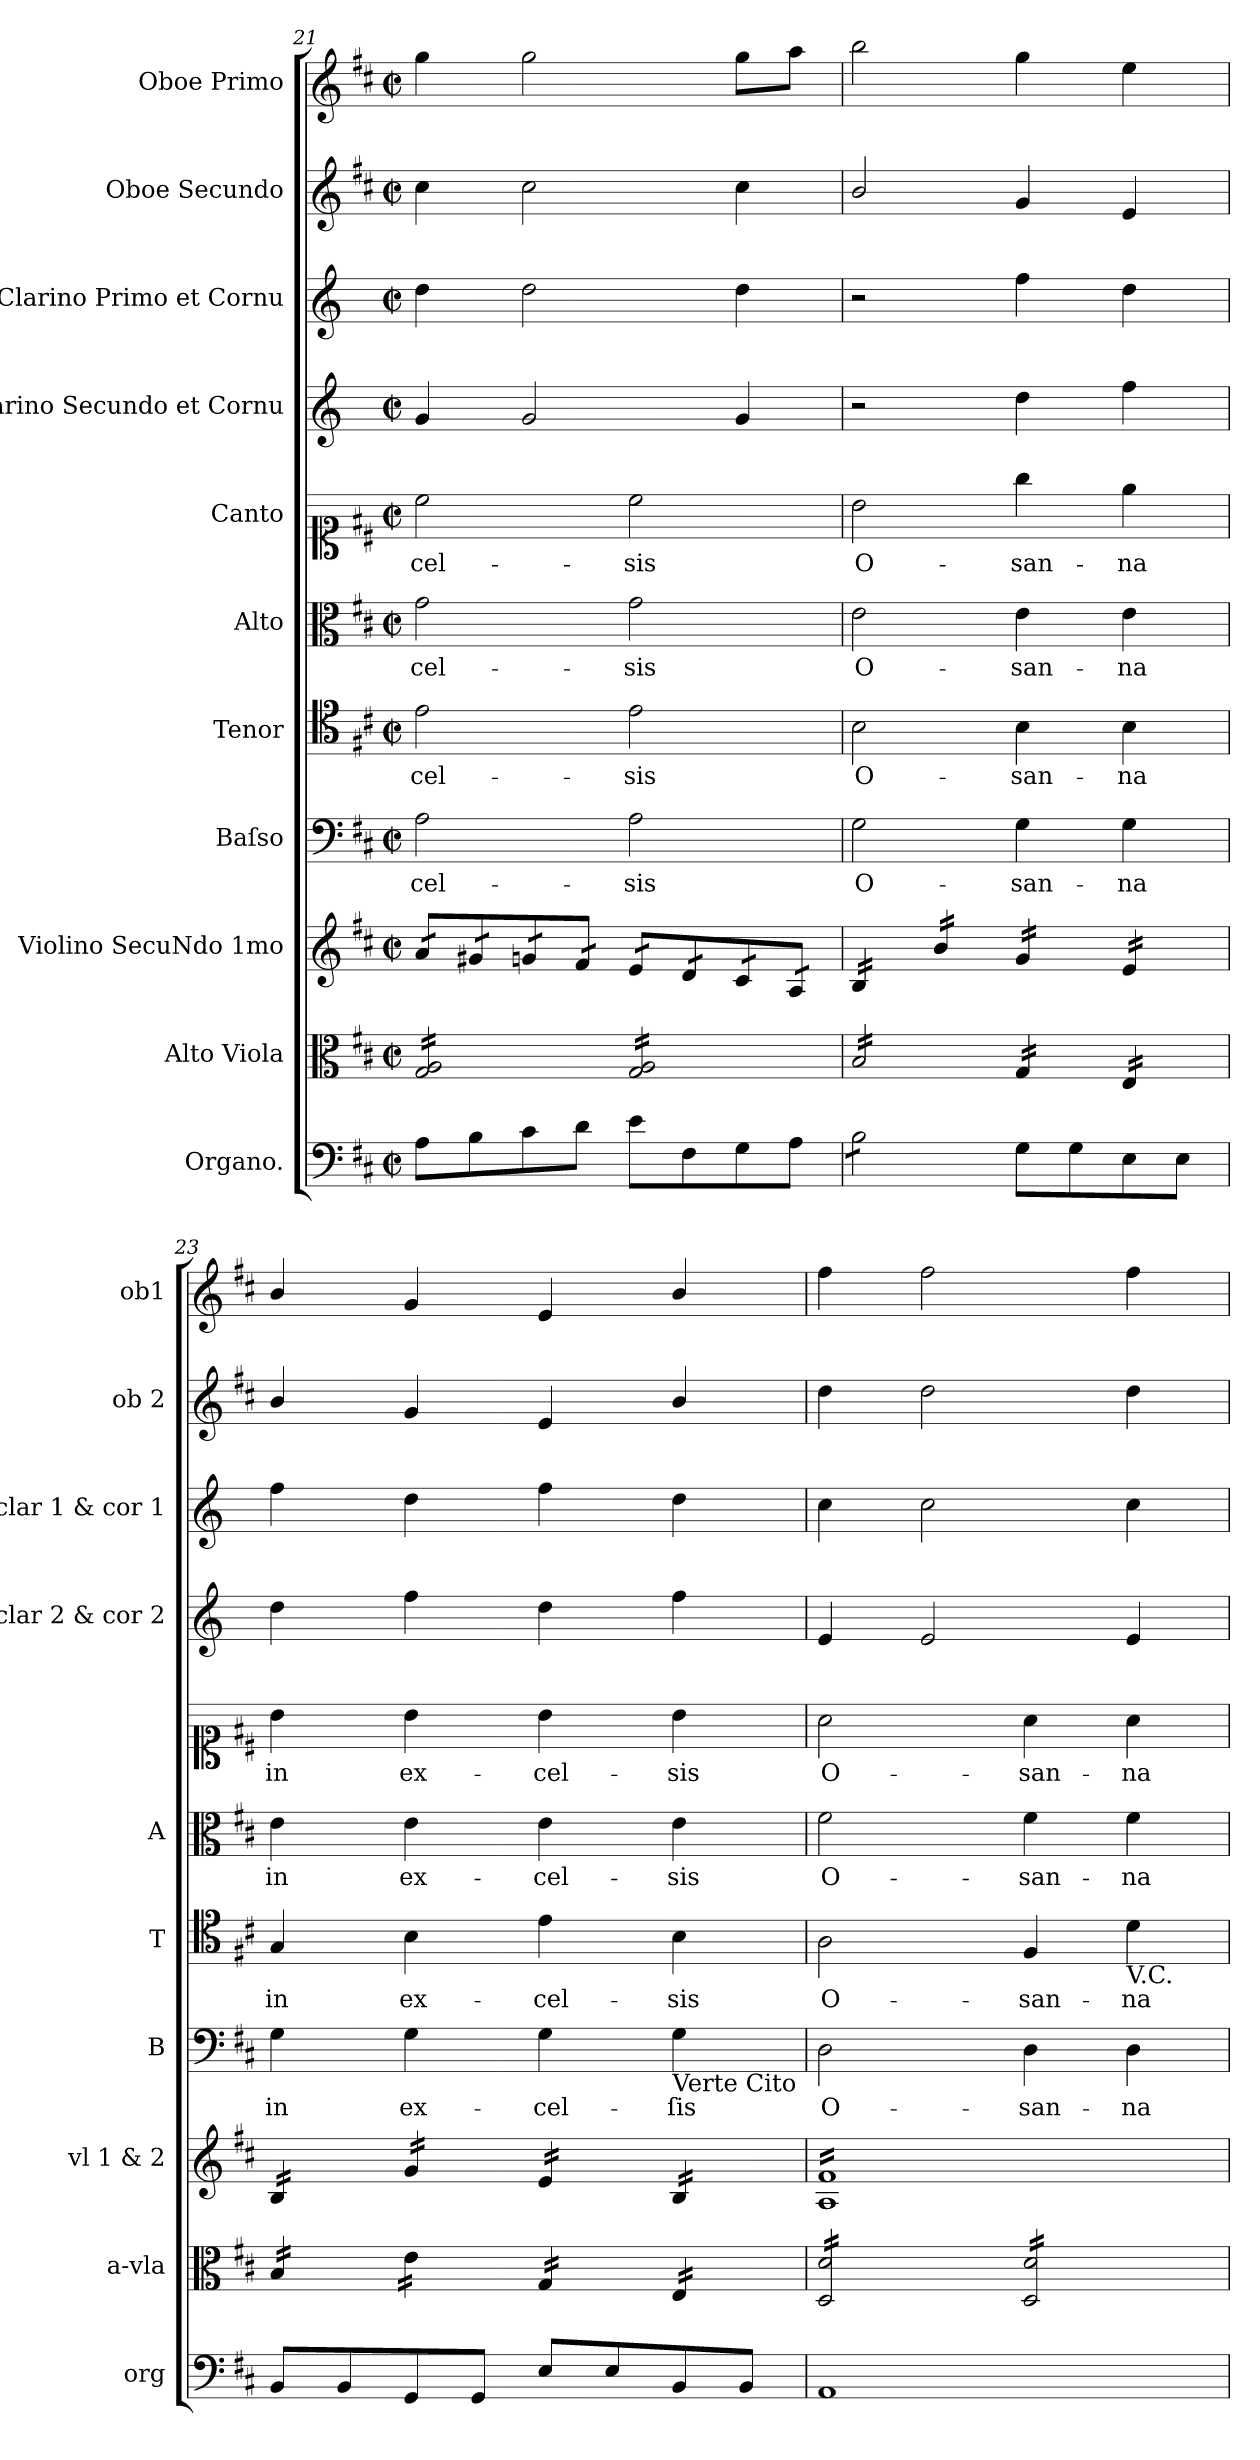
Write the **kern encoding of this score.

**kern	**kern	**kern	**kern	**text	**kern	**text	**kern	**text	**kern	**text	**kern	**kern	**kern	**kern
*part11	*part10	*part9	*part8	*part8	*part7	*part7	*part6	*part6	*part5	*part5	*part4	*part3	*part2	*part1
*staff11	*staff10	*staff9	*staff8	*staff8	*staff7	*staff7	*staff6	*staff6	*staff5	*staff5	*staff4	*staff3	*staff2	*staff1
*I"Organo.	*I"Alto Viola	*I"Violino SecuNdo 1mo	*I"Baſso	*	*I"Tenor	*	*I"Alto	*	*I"Canto	*	*I"Clarino Secundo et Cornu	*I"Clarino Primo et Cornu	*I"Oboe Secundo	*I"Oboe Primo
*I'org	*I'a-vla	*I'vl 1 & 2	*I'B	*	*I'T	*	*I'A	*	*	*	*I'clar 2 & cor 2	*I'clar 1 & cor 1	*I'ob 2	*I'ob1
*clefF4	*clefC3	*clefG2	*clefF4	*	*clefC4	*	*clefC3	*	*clefC1	*	*clefG2	*clefG2	*clefG2	*clefG2
*	*	*	*	*	*	*	*	*	*	*	*ITrd-1c-2	*ITrd-1c-2	*	*
*k[f#c#]	*k[f#c#]	*k[f#c#]	*k[f#c#]	*	*k[f#c#]	*	*k[f#c#]	*	*k[f#c#]	*	*k[f#c#]	*k[f#c#]	*k[f#c#]	*k[f#c#]
*D:	*D:	*D:	*D:	*	*D:	*	*D:	*	*D:	*	*D:	*D:	*D:	*D:
*M2/2	*M2/2	*M2/2	*M2/2	*	*M2/2	*	*M2/2	*	*M2/2	*	*M2/2	*M2/2	*M2/2	*M2/2
*met(c|)	*met(c|)	*met(c|)	*met(c|)	*	*met(c|)	*	*met(c|)	*	*met(c|)	*	*met(c|)	*met(c|)	*met(c|)	*met(c|)
=21	=21	=21	=21	=21	=21	=21	=21	=21	=21	=21	=21	=21	=21	=21
*	*tremolo	*	*	*	*	*	*	*	*	*	*	*	*	*
*	*	*tremolo	*	*	*	*	*	*	*	*	*	*	*	*
8A\L	16G/ 16A/LL	16a/LL	2A\	-cel-	2e\	-cel-	2g\	-cel-	2cc#\	-cel-	4a/	4ee\	4cc#\	4gg\
.	16G/ 16A/	16a/	.	.	.	.	.	.	.	.	.	.	.	.
8B\	16G/ 16A/	16g#X/	.	.	.	.	.	.	.	.	.	.	.	.
.	16G/ 16A/	16g#X/	.	.	.	.	.	.	.	.	.	.	.	.
8c#\	16G/ 16A/	16gn/	.	.	.	.	.	.	.	.	2a/	2ee\	2cc#\	2gg\
.	16G/ 16A/	16gn/	.	.	.	.	.	.	.	.	.	.	.	.
8d\J	16G/ 16A/	16f#/	.	.	.	.	.	.	.	.	.	.	.	.
.	16G/ 16A/JJ	16f#/JJ	.	.	.	.	.	.	.	.	.	.	.	.
8e\L	16G/ 16A/LL	16e/LL	2A\	-sis	2e\	-sis	2g\	-sis	2cc#\	-sis	.	.	.	.
.	16G/ 16A/	16e/	.	.	.	.	.	.	.	.	.	.	.	.
8F#\	16G/ 16A/	16d/	.	.	.	.	.	.	.	.	.	.	.	.
.	16G/ 16A/	16d/	.	.	.	.	.	.	.	.	.	.	.	.
8G\	16G/ 16A/	16c#/	.	.	.	.	.	.	.	.	4a/	4ee\	4cc#\	8gg\L
.	16G/ 16A/	16c#/	.	.	.	.	.	.	.	.	.	.	.	.
8A\J	16G/ 16A/	16A/	.	.	.	.	.	.	.	.	.	.	.	8aa\J
.	16G/ 16A/JJ	16A/JJ	.	.	.	.	.	.	.	.	.	.	.	.
=22	=22	=22	=22	=22	=22	=22	=22	=22	=22	=22	=22	=22	=22	=22
!	!	!	!	!	!	!	!	!LO:LY:i	!	!LO:LY:i	!	!	!	!
*tremolo	*	*	*	*	*	*	*	*	*	*	*	*	*	*
8B\L	16B/LL	16B/LL	2G\	O-	2B\	O-	2e\	O-	2b\	O-	2r	2r	2b/	2bb\
.	16B/	16B/	.	.	.	.	.	.	.	.	.	.	.	.
8B\	16B/	16B/	.	.	.	.	.	.	.	.	.	.	.	.
.	16B/	16B/JJ	.	.	.	.	.	.	.	.	.	.	.	.
8B\	16B/	16b/LL	.	.	.	.	.	.	.	.	.	.	.	.
.	16B/	16b/	.	.	.	.	.	.	.	.	.	.	.	.
8B\J	16B/	16b/	.	.	.	.	.	.	.	.	.	.	.	.
*Xtremolo	*	*	*	*	*	*	*	*	*	*	*	*	*	*
.	16B/JJ	16b/JJ	.	.	.	.	.	.	.	.	.	.	.	.
!	!	!	!	!	!	!	!	!LO:LY:i	!	!LO:LY:i	!	!	!	!
8G\L	16G/LL	16g/LL	4G\	-san-	4B\	-san-	4e\	-san-	4gg\	-san-	4ee\	4gg\	4g/	4gg\
.	16G/	16g/	.	.	.	.	.	.	.	.	.	.	.	.
8G\	16G/	16g/	.	.	.	.	.	.	.	.	.	.	.	.
.	16G/JJ	16g/JJ	.	.	.	.	.	.	.	.	.	.	.	.
!	!	!	!	!	!	!	!	!LO:LY:i	!	!LO:LY:i	!	!	!	!
8E\	16E/LL	16e/LL	4G\	-na	4B\	-na	4e\	-na	4ee\	-na	4gg\	4ee\	4e/	4ee\
.	16E/	16e/	.	.	.	.	.	.	.	.	.	.	.	.
8E\J	16E/	16e/	.	.	.	.	.	.	.	.	.	.	.	.
.	16E/JJ	16e/JJ	.	.	.	.	.	.	.	.	.	.	.	.
=23	=23	=23	=23	=23	=23	=23	=23	=23	=23	=23	=23	=23	=23	=23
!	!	!	!	!	!	!	!	!LO:LY:i	!	!LO:LY:i	!	!	!	!
8BB/L	16B/LL	16B/LL	4G\	in	4G/	in	4e\	in	4b\	in	4ee\	4gg\	4b/	4b/
.	16B/	16B/	.	.	.	.	.	.	.	.	.	.	.	.
8BB/	16B/	16B/	.	.	.	.	.	.	.	.	.	.	.	.
.	16B/JJ	16B/JJ	.	.	.	.	.	.	.	.	.	.	.	.
!	!	!	!	!	!	!	!	!LO:LY:i	!	!LO:LY:i	!	!	!	!
8GG/	16e\LL	16g/LL	4G\	ex-	4B\	ex-	4e\	ex-	4b\	ex-	4gg\	4ee\	4g/	4g/
.	16e\	16g/	.	.	.	.	.	.	.	.	.	.	.	.
8GG/J	16e\	16g/	.	.	.	.	.	.	.	.	.	.	.	.
.	16e\JJ	16g/JJ	.	.	.	.	.	.	.	.	.	.	.	.
!	!	!	!	!	!	!	!	!LO:LY:i	!	!LO:LY:i	!	!	!	!
8E/L	16G/LL	16e/LL	4G\	-cel-	4e\	-cel-	4e\	-cel-	4b\	-cel-	4ee\	4gg\	4e/	4e/
.	16G/	16e/	.	.	.	.	.	.	.	.	.	.	.	.
8E/	16G/	16e/	.	.	.	.	.	.	.	.	.	.	.	.
.	16G/JJ	16e/JJ	.	.	.	.	.	.	.	.	.	.	.	.
!	!	!	!LO:TX:b:t=Verte Cito	!	!	!	!	!	!	!	!	!	!	!
!	!	!	!	!	!	!	!	!LO:LY:i	!	!LO:LY:i	!	!	!	!
8BB/	16E/LL	16B/LL	4G\	-ſis	4B\	-sis	4e\	-sis	4b\	-sis	4gg\	4ee\	4b/	4b/
.	16E/	16B/	.	.	.	.	.	.	.	.	.	.	.	.
8BB/J	16E/	16B/	.	.	.	.	.	.	.	.	.	.	.	.
.	16E/JJ	16B/JJ	.	.	.	.	.	.	.	.	.	.	.	.
=24	=24	=24	=24	=24	=24	=24	=24	=24	=24	=24	=24	=24	=24	=24
!	!	!	!	!	!	!	!	!	!	!LO:LY:i	!	!	!	!
1AA/	16D/ 16d/LL	16A/ 16f#/LL	2D\	O-	2A\	O-	2f#\	O-	2a\	O-	4f#/	4dd\	4dd\	4ff#\
.	16D/ 16d/	16A/ 16f#/	.	.	.	.	.	.	.	.	.	.	.	.
.	16D/ 16d/	16A/ 16f#/	.	.	.	.	.	.	.	.	.	.	.	.
.	16D/ 16d/	16A/ 16f#/	.	.	.	.	.	.	.	.	.	.	.	.
.	16D/ 16d/	16A/ 16f#/	.	.	.	.	.	.	.	.	2f#/	2dd\	2dd\	2ff#\
.	16D/ 16d/	16A/ 16f#/	.	.	.	.	.	.	.	.	.	.	.	.
.	16D/ 16d/	16A/ 16f#/	.	.	.	.	.	.	.	.	.	.	.	.
.	16D/ 16d/JJ	16A/ 16f#/	.	.	.	.	.	.	.	.	.	.	.	.
!	!	!	!	!	!	!	!	!	!	!LO:LY:i	!	!	!	!
.	16D/ 16d/LL	16A/ 16f#/	4D\	-san-	4F#/	-san-	4f#\	-san-	4a\	-san-	.	.	.	.
.	16D/ 16d/	16A/ 16f#/	.	.	.	.	.	.	.	.	.	.	.	.
.	16D/ 16d/	16A/ 16f#/	.	.	.	.	.	.	.	.	.	.	.	.
.	16D/ 16d/	16A/ 16f#/	.	.	.	.	.	.	.	.	.	.	.	.
!	!	!	!	!	!LO:TX:b:t=V.C.	!	!	!	!	!	!	!	!	!
!	!	!	!	!	!	!	!	!	!	!LO:LY:i	!	!	!	!
.	16D/ 16d/	16A/ 16f#/	4D\	-na	4d\	-na	4f#\	-na	4a\	-na	4f#/	4dd\	4dd\	4ff#\
.	16D/ 16d/	16A/ 16f#/	.	.	.	.	.	.	.	.	.	.	.	.
.	16D/ 16d/	16A/ 16f#/	.	.	.	.	.	.	.	.	.	.	.	.
.	16D/ 16d/JJ	16A/ 16f#/JJ	.	.	.	.	.	.	.	.	.	.	.	.
*	*	*Xtremolo	*	*	*	*	*	*	*	*	*	*	*	*
*	*Xtremolo	*	*	*	*	*	*	*	*	*	*	*	*	*
=	=	=	=	=	=	=	=	=	=	=	=	=	=	=
*-	*-	*-	*-	*-	*-	*-	*-	*-	*-	*-	*-	*-	*-	*-
